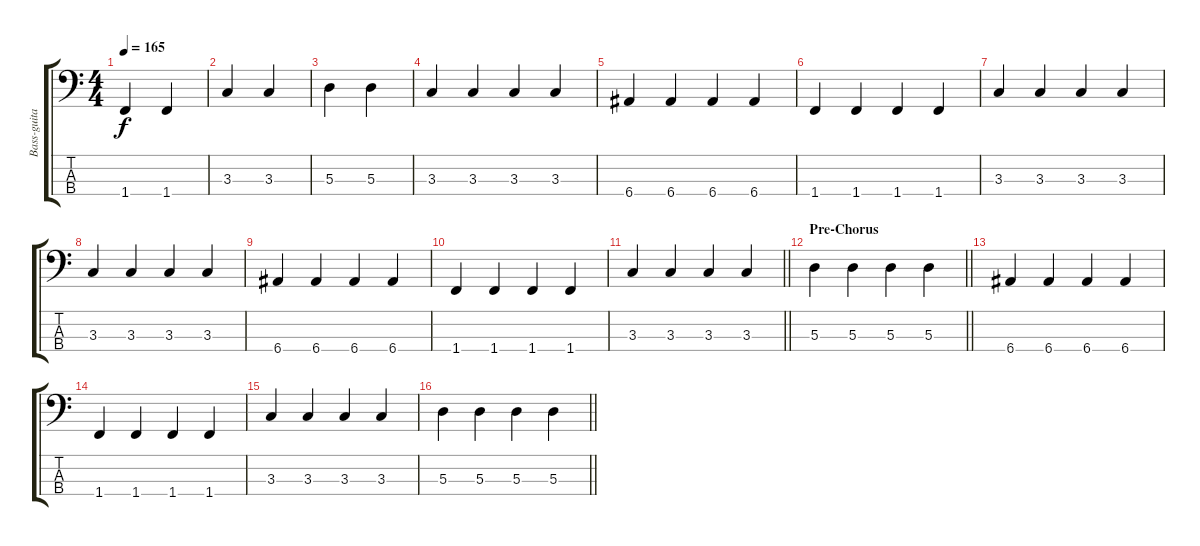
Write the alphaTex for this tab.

\track ("Bass-guitar" "Bass-guita") {instrument acousticbass}
\staff {score tabs}
\tuning (G2 D2 A1 E1) {hide}
\ts (4 4)
\tempo 165
\clef f4
\ks c
1.4.4{dy f} 1.4.4 |
3.3.4 3.3.4 |
5.3.4 5.3.4 |
3.3.4 3.3.4 3.3.4 3.3.4 |
6.4.4 6.4.4 6.4.4 6.4.4 |
1.4.4 1.4.4 1.4.4 1.4.4 |
3.3.4 3.3.4 3.3.4 3.3.4 |
3.3.4 3.3.4 3.3.4 3.3.4 |
6.4.4 6.4.4 6.4.4 6.4.4 |
1.4.4 1.4.4 1.4.4 1.4.4 |
\barLineRight lightlight
3.3.4 3.3.4 3.3.4 3.3.4 |
\section ("" "Pre-Chorus")
\barLineRight lightlight
5.3.4 5.3.4 5.3.4 5.3.4 |
6.4.4 6.4.4 6.4.4 6.4.4 |
1.4.4 1.4.4 1.4.4 1.4.4 |
3.3.4 3.3.4 3.3.4 3.3.4 |
\barLineRight lightlight
5.3.4 5.3.4 5.3.4 5.3.4
